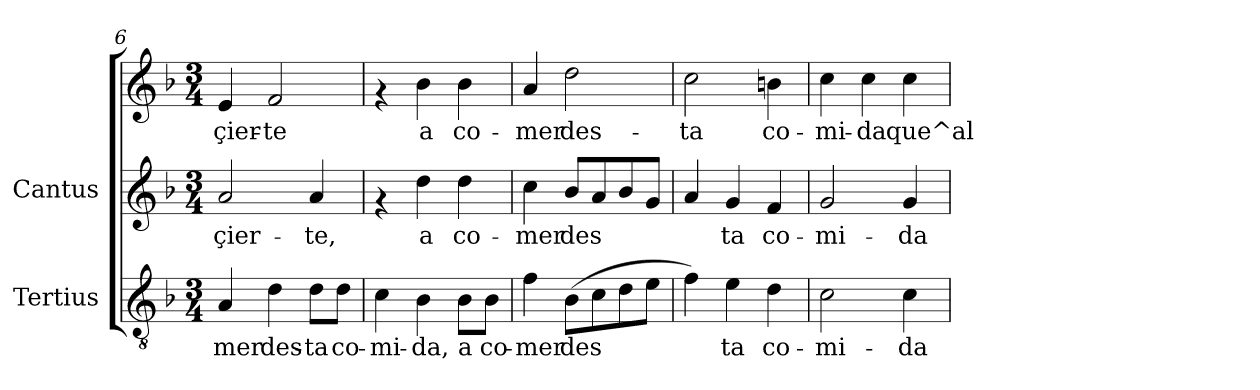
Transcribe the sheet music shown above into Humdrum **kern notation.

**kern	**text	**kern	**text	**kern	**text
*part2	*part2	*part1	*part1	*part1	*part1
*staff3	*staff3	*staff2	*staff2	*staff1	*staff1
*I"Tertius	*	*I"Cantus	*	*	*
!!LO:LB:g=z
*clefGv2	*	*clefG2	*	*clefG2	*
*k[b-]	*	*k[b-]	*	*k[b-]	*
*F:	*	*F:	*	*F:	*
*M3/4	*	*M3/4	*	*M3/4	*
=6	=6	=6	=6	=6	=6
!	!LO:LY:b:cj	!	!LO:LY:b:cj	!	!LO:LY:b:cj
4A/	-mer	2a/	çier-	4e/	-çier-
!	!LO:LY:b:cj	!	!	!	!LO:LY:b:cj
4d\	des-	.	.	2f/	-te
!	!LO:LY:b:cj	!	!LO:LY:b:cj	!	!
8d\L	-ta	4a/	-te,	.	.
!	!LO:LY:b:cj	!	!	!	!
8d\J	co-	.	.	.	.
=7	=7	=7	=7	=7	=7
!	!LO:LY:b:cj	!	!	!	!
4c\	-mi-	4rf	.	4rf	.
!	!LO:LY:b:cj	!	!LO:LY:b:cj	!	!LO:LY:b:cj
4B-\	-da,	4dd\	-a	4b-\	a
!	!LO:LY:b:cj	!	!LO:LY:b:cj	!	!LO:LY:b:cj
8B-\L	a	4dd\	co-	4b-\	co-
!	!LO:LY:b:cj	!	!	!	!
8B-\J	co-	.	.	.	.
=8	=8	=8	=8	=8	=8
!	!LO:LY:b:cj	!	!LO:LY:b:cj	!	!LO:LY:b:cj
4f\	-mer	4cc\	-mer	4a/	-mer
!	!LO:LY:b:cj	!	!LO:LY:b:cj	!	!LO:LY:b:cj
(>8B-\L	des-	8b-/L	des-	2dd\	des-
!	!LO:LY:b:cj	!	!LO:LY:b:cj	!	!
8c\	--	8a/	--	.	.
!	!LO:LY:b:cj	!	!LO:LY:b:cj	!	!
8d\	--	8b-/	--	.	.
!	!LO:LY:b:cj	!	!LO:LY:b:cj	!	!
8e\J	--	8g/J	--	.	.
=9	=9	=9	=9	=9	=9
!	!LO:LY:b:cj	!	!LO:LY:b:cj	!	!LO:LY:b:cj
4f\)	-	4a/	-	2cc\	-ta
!	!LO:LY:b:cj	!	!LO:LY:b:cj	!	!
4e\	ta	4g/	ta	.	.
!	!LO:LY:b:cj	!	!LO:LY:b:cj	!	!LO:LY:b:cj
4d\	co-	4f/	co-	4bn\	co-
=10	=10	=10	=10	=10	=10
!	!LO:LY:b:cj	!	!LO:LY:b:cj	!	!LO:LY:b:cj
2c\	-mi-	2g/	mi-	4cc\	-mi-
!	!	!	!	!	!LO:LY:b:cj
.	.	.	.	4cc\	-da
!	!LO:LY:b:cj	!	!LO:LY:b:cj	!	!LO:LY:b:cj
4c\	-da	4g/	-da	4cc\	que^al
=	=	=	=	=	=
*-	*-	*-	*-	*-	*-
